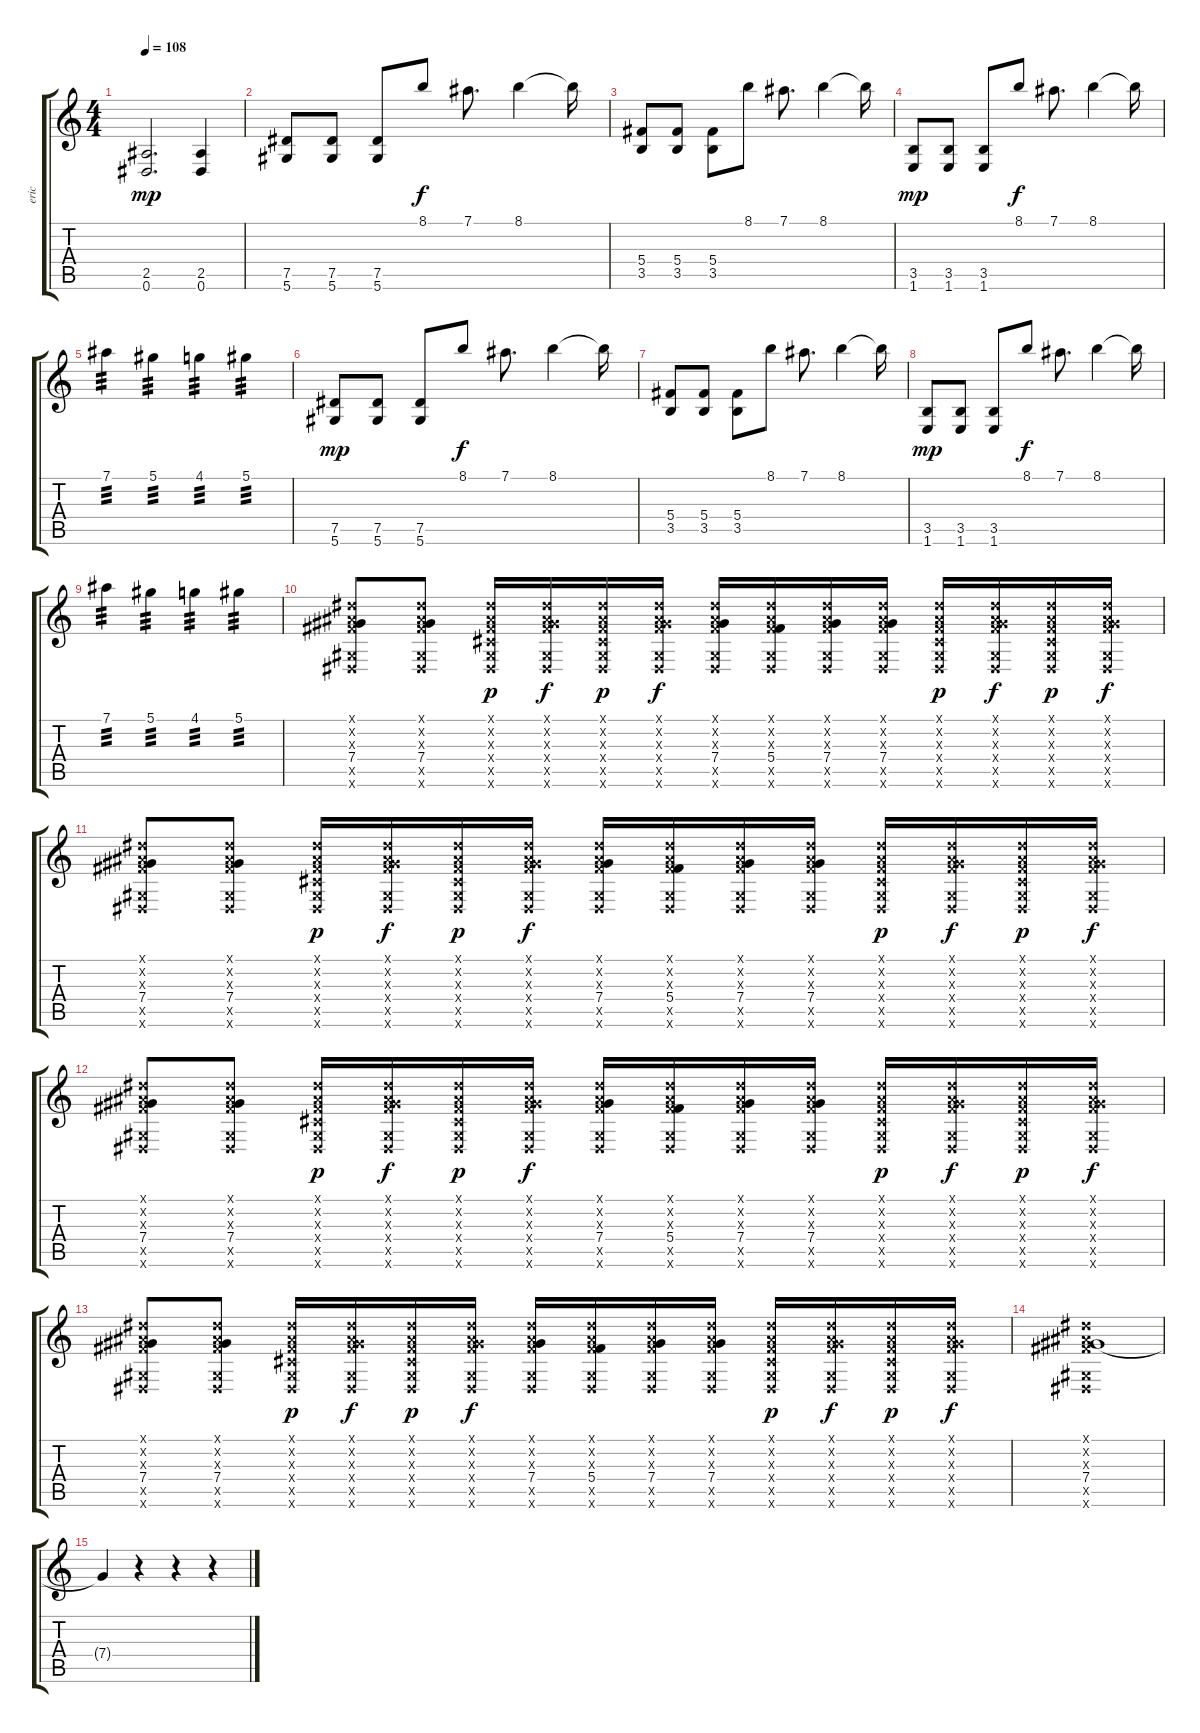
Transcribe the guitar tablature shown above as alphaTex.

\track ("eric" "eric") {instrument overdrivenguitar}
\staff {score tabs}
\tuning (Eb4 Bb3 Gb3 Db3 Ab2 Eb2) {hide}
\ts (4 4)
\tempo 108
\clef g2
\ks c
(2.5 0.6).2{d dy mp} (2.5 0.6).4 |
(7.5 5.6).8 (7.5 5.6).8 (7.5 5.6).8 8.1.8{dy f} 7.1.8{d} 8.1.4 8.1{t}.16 |
(5.4 3.5).8 (5.4 3.5).8 (5.4 3.5).8 8.1.8 7.1.8{d} 8.1.4 8.1{t}.16 |
(3.5 1.6).8{dy mp} (3.5 1.6).8 (3.5 1.6).8 8.1.8{dy f} 7.1.8{d} 8.1.4 8.1{t}.16 |
7.1.4{tp 3} 5.1.4{tp 3} 4.1.4{tp 3} 5.1.4{tp 3} |
(7.5 5.6).8{dy mp} (7.5 5.6).8 (7.5 5.6).8 8.1.8{dy f} 7.1.8{d} 8.1.4 8.1{t}.16 |
(5.4 3.5).8 (5.4 3.5).8 (5.4 3.5).8 8.1.8 7.1.8{d} 8.1.4 8.1{t}.16 |
(3.5 1.6).8{dy mp} (3.5 1.6).8 (3.5 1.6).8 8.1.8{dy f} 7.1.8{d} 8.1.4 8.1{t}.16 |
7.1.4{tp 3} 5.1.4{tp 3} 4.1.4{tp 3} 5.1.4{tp 3} |
(0.1{x} 0.2{x} 0.3{x} 7.4 0.5{x} 0.6{x}).8 (0.1{x} 0.2{x} 0.3{x} 7.4 0.5{x} 0.6{x}).8 (0.1{x} 0.2{x} 0.3{x} 0.4{x} 0.5{x} 0.6{x}).16{dy p} (0.1{x} 0.2{x} 0.3{x} 7.4{x} 0.5{x} 0.6{x}).16{dy f} (0.1{x} 0.2{x} 0.3{x} 0.4{x} 0.5{x} 0.6{x}).16{dy p} (0.1{x} 0.2{x} 0.3{x} 7.4{x} 0.5{x} 0.6{x}).16{dy f} (0.1{x} 0.2{x} 0.3{x} 7.4 0.5{x} 0.6{x}).16 (0.1{x} 0.2{x} 0.3{x} 5.4 0.5{x} 0.6{x}).16 (0.1{x} 0.2{x} 0.3{x} 7.4 0.5{x} 0.6{x}).16 (0.1{x} 0.2{x} 0.3{x} 7.4 0.5{x} 0.6{x}).16 (0.1{x} 0.2{x} 0.3{x} 0.4{x} 0.5{x} 0.6{x}).16{dy p} (0.1{x} 0.2{x} 0.3{x} 7.4{x} 0.5{x} 0.6{x}).16{dy f} (0.1{x} 0.2{x} 0.3{x} 0.4{x} 0.5{x} 0.6{x}).16{dy p} (0.1{x} 0.2{x} 0.3{x} 7.4{x} 0.5{x} 0.6{x}).16{dy f} |
(0.1{x} 0.2{x} 0.3{x} 7.4 0.5{x} 0.6{x}).8 (0.1{x} 0.2{x} 0.3{x} 7.4 0.5{x} 0.6{x}).8 (0.1{x} 0.2{x} 0.3{x} 0.4{x} 0.5{x} 0.6{x}).16{dy p} (0.1{x} 0.2{x} 0.3{x} 7.4{x} 0.5{x} 0.6{x}).16{dy f} (0.1{x} 0.2{x} 0.3{x} 0.4{x} 0.5{x} 0.6{x}).16{dy p} (0.1{x} 0.2{x} 0.3{x} 7.4{x} 0.5{x} 0.6{x}).16{dy f} (0.1{x} 0.2{x} 0.3{x} 7.4 0.5{x} 0.6{x}).16 (0.1{x} 0.2{x} 0.3{x} 5.4 0.5{x} 0.6{x}).16 (0.1{x} 0.2{x} 0.3{x} 7.4 0.5{x} 0.6{x}).16 (0.1{x} 0.2{x} 0.3{x} 7.4 0.5{x} 0.6{x}).16 (0.1{x} 0.2{x} 0.3{x} 0.4{x} 0.5{x} 0.6{x}).16{dy p} (0.1{x} 0.2{x} 0.3{x} 7.4{x} 0.5{x} 0.6{x}).16{dy f} (0.1{x} 0.2{x} 0.3{x} 0.4{x} 0.5{x} 0.6{x}).16{dy p} (0.1{x} 0.2{x} 0.3{x} 7.4{x} 0.5{x} 0.6{x}).16{dy f} |
(0.1{x} 0.2{x} 0.3{x} 7.4 0.5{x} 0.6{x}).8 (0.1{x} 0.2{x} 0.3{x} 7.4 0.5{x} 0.6{x}).8 (0.1{x} 0.2{x} 0.3{x} 0.4{x} 0.5{x} 0.6{x}).16{dy p} (0.1{x} 0.2{x} 0.3{x} 7.4{x} 0.5{x} 0.6{x}).16{dy f} (0.1{x} 0.2{x} 0.3{x} 0.4{x} 0.5{x} 0.6{x}).16{dy p} (0.1{x} 0.2{x} 0.3{x} 7.4{x} 0.5{x} 0.6{x}).16{dy f} (0.1{x} 0.2{x} 0.3{x} 7.4 0.5{x} 0.6{x}).16 (0.1{x} 0.2{x} 0.3{x} 5.4 0.5{x} 0.6{x}).16 (0.1{x} 0.2{x} 0.3{x} 7.4 0.5{x} 0.6{x}).16 (0.1{x} 0.2{x} 0.3{x} 7.4 0.5{x} 0.6{x}).16 (0.1{x} 0.2{x} 0.3{x} 0.4{x} 0.5{x} 0.6{x}).16{dy p} (0.1{x} 0.2{x} 0.3{x} 7.4{x} 0.5{x} 0.6{x}).16{dy f} (0.1{x} 0.2{x} 0.3{x} 0.4{x} 0.5{x} 0.6{x}).16{dy p} (0.1{x} 0.2{x} 0.3{x} 7.4{x} 0.5{x} 0.6{x}).16{dy f} |
(0.1{x} 0.2{x} 0.3{x} 7.4 0.5{x} 0.6{x}).8 (0.1{x} 0.2{x} 0.3{x} 7.4 0.5{x} 0.6{x}).8 (0.1{x} 0.2{x} 0.3{x} 0.4{x} 0.5{x} 0.6{x}).16{dy p} (0.1{x} 0.2{x} 0.3{x} 7.4{x} 0.5{x} 0.6{x}).16{dy f} (0.1{x} 0.2{x} 0.3{x} 0.4{x} 0.5{x} 0.6{x}).16{dy p} (0.1{x} 0.2{x} 0.3{x} 7.4{x} 0.5{x} 0.6{x}).16{dy f} (0.1{x} 0.2{x} 0.3{x} 7.4 0.5{x} 0.6{x}).16 (0.1{x} 0.2{x} 0.3{x} 5.4 0.5{x} 0.6{x}).16 (0.1{x} 0.2{x} 0.3{x} 7.4 0.5{x} 0.6{x}).16 (0.1{x} 0.2{x} 0.3{x} 7.4 0.5{x} 0.6{x}).16 (0.1{x} 0.2{x} 0.3{x} 0.4{x} 0.5{x} 0.6{x}).16{dy p} (0.1{x} 0.2{x} 0.3{x} 7.4{x} 0.5{x} 0.6{x}).16{dy f} (0.1{x} 0.2{x} 0.3{x} 0.4{x} 0.5{x} 0.6{x}).16{dy p} (0.1{x} 0.2{x} 0.3{x} 7.4{x} 0.5{x} 0.6{x}).16{dy f} |
(0.1{x} 0.2{x} 0.3{x} 7.4 0.5{x} 0.6{x}).1 |
7.4{t}.4 r.4 r.4 r.4
